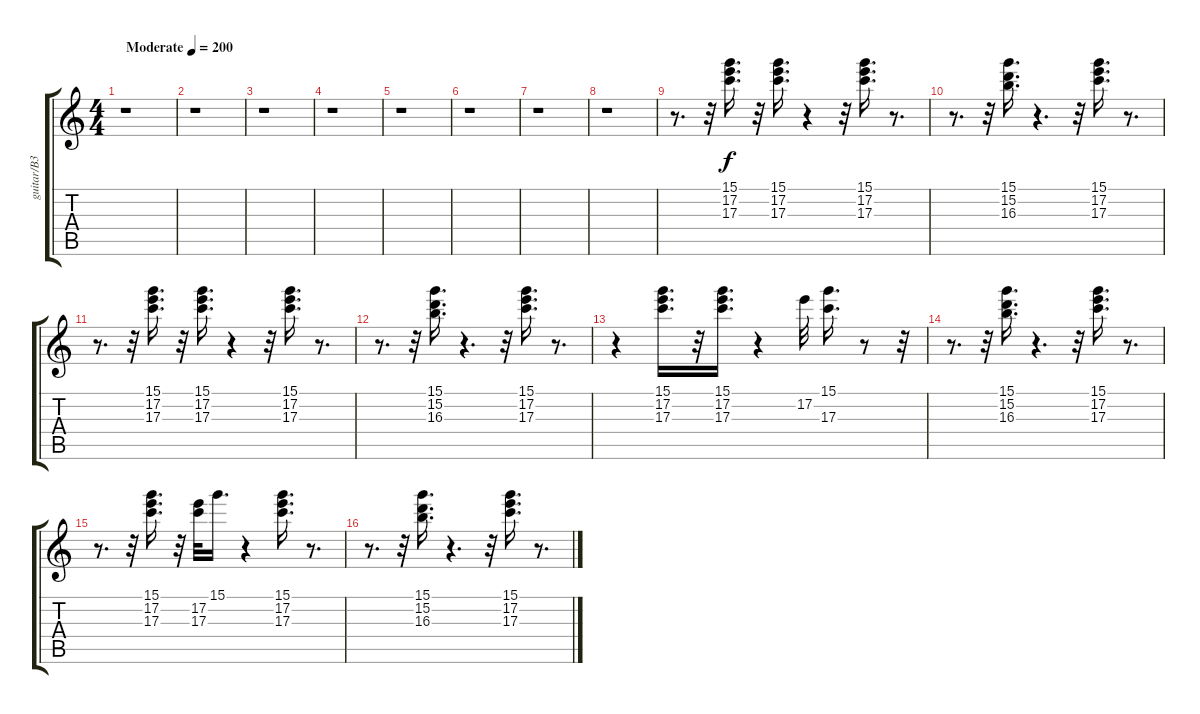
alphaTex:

\track ("guitar/B3           " "guitar/B3 ") {instrument electricguitarmuted}
\staff {score tabs}
\tuning (E4 B3 G3 D3 A2 E2) {hide}
\ts (4 4)
\tempo (200 "Moderate")
\clef g2
\ks c
r.1{dy f instrument electricguitarmuted} |
r.1 |
r.1 |
r.1 |
r.1 |
r.1 |
r.1 |
r.1 |
r.8{d} r.32 (15.1 17.2 17.3).16{d} r.32 (15.1 17.2 17.3).16{d} r.4 r.32 (15.1 17.2 17.3).16{d} r.8{d} |
r.8{d} r.32 (15.1 15.2 16.3).16{d} r.4{d} r.32 (15.1 17.2 17.3).16{d} r.8{d} |
r.8{d} r.32 (15.1 17.2 17.3).16{d} r.32 (15.1 17.2 17.3).16{d} r.4 r.32 (15.1 17.2 17.3).16{d} r.8{d} |
r.8{d} r.32 (15.1 15.2 16.3).16{d} r.4{d} r.32 (15.1 17.2 17.3).16{d} r.8{d} |
r.4 (15.1 17.2 17.3).16{d} r.32 (15.1 17.2 17.3).16{d} r.4 17.2.32 (15.1 17.3).16{d} r.8 r.32 |
r.8{d} r.32 (15.1 15.2 16.3).16{d} r.4{d} r.32 (15.1 17.2 17.3).16{d} r.8{d} |
r.8{d} r.32 (15.1 17.2 17.3).16{d} r.32 (17.2 17.3).32 15.1.16{d} r.4 (15.1 17.2 17.3).16{d} r.8{d} |
r.8{d} r.32 (15.1 15.2 16.3).16{d} r.4{d} r.32 (15.1 17.2 17.3).16{d} r.8{d}
